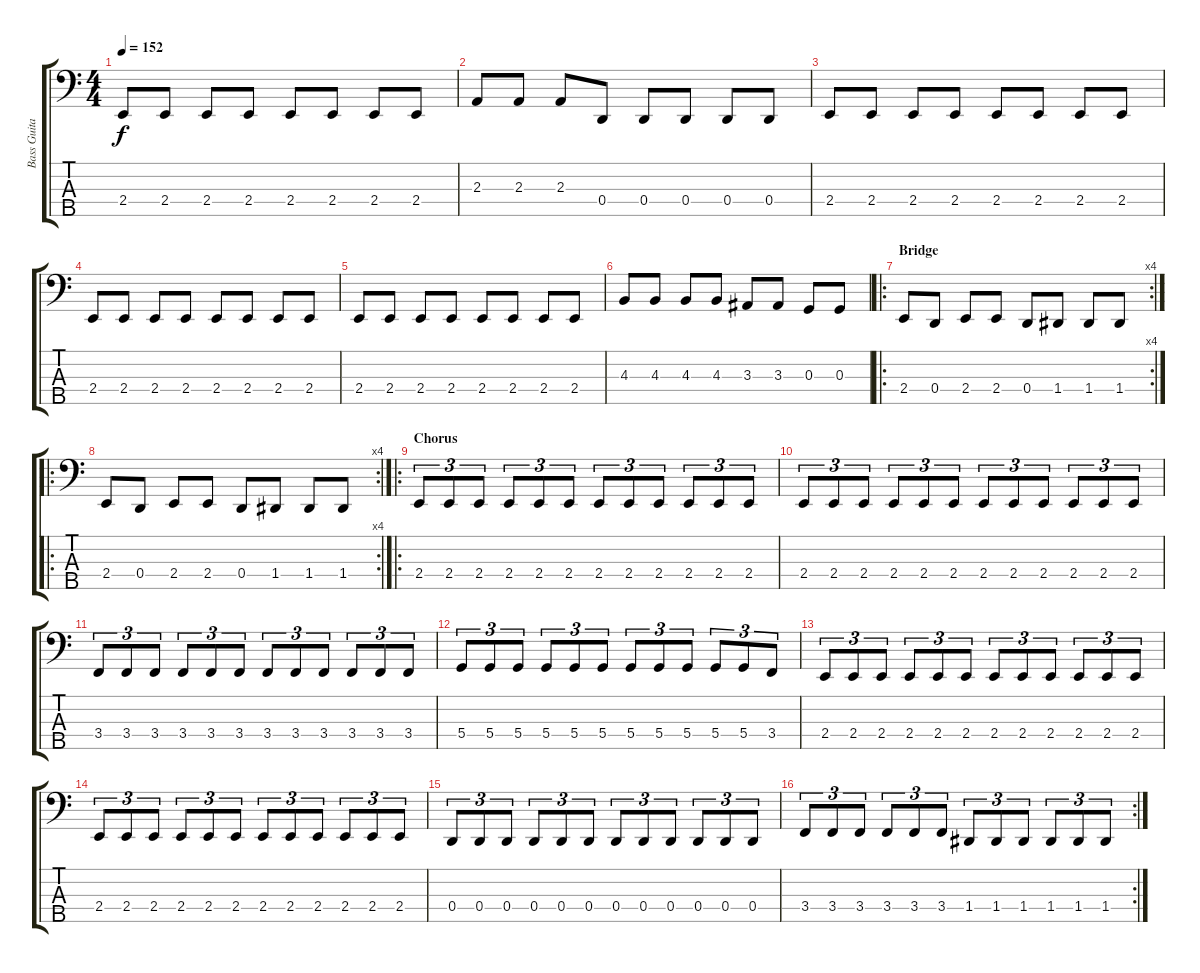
\track ("Bass Guitar" "Bass Guita") {instrument electricbasspick}
\staff {score tabs}
\tuning (F2 C2 G1 D1 A0) {hide}
\ts (4 4)
\tempo 152
\clef f4
\ks c
2.4.8{dy f} 2.4.8 2.4.8 2.4.8 2.4.8 2.4.8 2.4.8 2.4.8 |
2.3.8 2.3.8 2.3.8 0.4.8 0.4.8 0.4.8 0.4.8 0.4.8 |
2.4.8 2.4.8 2.4.8 2.4.8 2.4.8 2.4.8 2.4.8 2.4.8 |
2.4.8 2.4.8 2.4.8 2.4.8 2.4.8 2.4.8 2.4.8 2.4.8 |
2.4.8 2.4.8 2.4.8 2.4.8 2.4.8 2.4.8 2.4.8 2.4.8 |
4.3.8 4.3.8 4.3.8 4.3.8 3.3.8 3.3.8 0.3.8 0.3.8 |
\ro
\rc 4
\section ("" "Bridge")
2.4.8 0.4.8 2.4.8 2.4.8 0.4.8 1.4.8 1.4.8 1.4.8 |
\ro
\rc 4
2.4.8 0.4.8 2.4.8 2.4.8 0.4.8 1.4.8 1.4.8 1.4.8 |
\ro
\section ("" "Chorus")
2.4.8{tu (3 2)} 2.4.8{tu (3 2)} 2.4.8{tu (3 2)} 2.4.8{tu (3 2)} 2.4.8{tu (3 2)} 2.4.8{tu (3 2)} 2.4.8{tu (3 2)} 2.4.8{tu (3 2)} 2.4.8{tu (3 2)} 2.4.8{tu (3 2)} 2.4.8{tu (3 2)} 2.4.8{tu (3 2)} |
2.4.8{tu (3 2)} 2.4.8{tu (3 2)} 2.4.8{tu (3 2)} 2.4.8{tu (3 2)} 2.4.8{tu (3 2)} 2.4.8{tu (3 2)} 2.4.8{tu (3 2)} 2.4.8{tu (3 2)} 2.4.8{tu (3 2)} 2.4.8{tu (3 2)} 2.4.8{tu (3 2)} 2.4.8{tu (3 2)} |
3.4.8{tu (3 2)} 3.4.8{tu (3 2)} 3.4.8{tu (3 2)} 3.4.8{tu (3 2)} 3.4.8{tu (3 2)} 3.4.8{tu (3 2)} 3.4.8{tu (3 2)} 3.4.8{tu (3 2)} 3.4.8{tu (3 2)} 3.4.8{tu (3 2)} 3.4.8{tu (3 2)} 3.4.8{tu (3 2)} |
5.4.8{tu (3 2)} 5.4.8{tu (3 2)} 5.4.8{tu (3 2)} 5.4.8{tu (3 2)} 5.4.8{tu (3 2)} 5.4.8{tu (3 2)} 5.4.8{tu (3 2)} 5.4.8{tu (3 2)} 5.4.8{tu (3 2)} 5.4.8{tu (3 2)} 5.4.8{tu (3 2)} 3.4.8{tu (3 2)} |
2.4.8{tu (3 2)} 2.4.8{tu (3 2)} 2.4.8{tu (3 2)} 2.4.8{tu (3 2)} 2.4.8{tu (3 2)} 2.4.8{tu (3 2)} 2.4.8{tu (3 2)} 2.4.8{tu (3 2)} 2.4.8{tu (3 2)} 2.4.8{tu (3 2)} 2.4.8{tu (3 2)} 2.4.8{tu (3 2)} |
2.4.8{tu (3 2)} 2.4.8{tu (3 2)} 2.4.8{tu (3 2)} 2.4.8{tu (3 2)} 2.4.8{tu (3 2)} 2.4.8{tu (3 2)} 2.4.8{tu (3 2)} 2.4.8{tu (3 2)} 2.4.8{tu (3 2)} 2.4.8{tu (3 2)} 2.4.8{tu (3 2)} 2.4.8{tu (3 2)} |
0.4.8{tu (3 2)} 0.4.8{tu (3 2)} 0.4.8{tu (3 2)} 0.4.8{tu (3 2)} 0.4.8{tu (3 2)} 0.4.8{tu (3 2)} 0.4.8{tu (3 2)} 0.4.8{tu (3 2)} 0.4.8{tu (3 2)} 0.4.8{tu (3 2)} 0.4.8{tu (3 2)} 0.4.8{tu (3 2)} |
\rc 2
3.4.8{tu (3 2)} 3.4.8{tu (3 2)} 3.4.8{tu (3 2)} 3.4.8{tu (3 2)} 3.4.8{tu (3 2)} 3.4.8{tu (3 2)} 1.4.8{tu (3 2)} 1.4.8{tu (3 2)} 1.4.8{tu (3 2)} 1.4.8{tu (3 2)} 1.4.8{tu (3 2)} 1.4.8{tu (3 2)}
